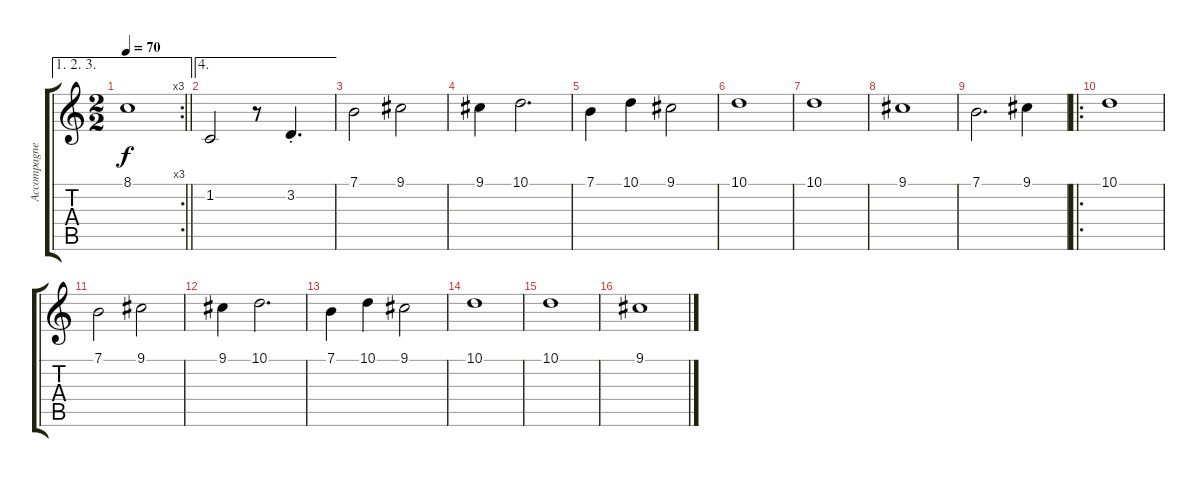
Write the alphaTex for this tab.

\track ("Accompagnement" "Accompagne") {instrument pad8sweep}
\staff {score tabs}
\tuning (E4 B3 G3 D3 A2 E2) {hide}
\ae (1 2 3)
\rc 3
\ts (2 2)
\tempo 70
\clef g2
\barLineRight lightlight
\ks c
8.1.1{dy f} |
\ae 4
1.2.2 r.8 3.2{st}.4{d} |
7.1.2 9.1.2 |
9.1.4 10.1.2{d} |
7.1.4 10.1.4 9.1.2 |
10.1.1 |
10.1.1 |
9.1.1 |
7.1.2{d} 9.1.4 |
\ro
10.1.1 |
7.1.2 9.1.2 |
9.1.4 10.1.2{d} |
7.1.4 10.1.4 9.1.2 |
10.1.1 |
10.1.1 |
9.1.1
